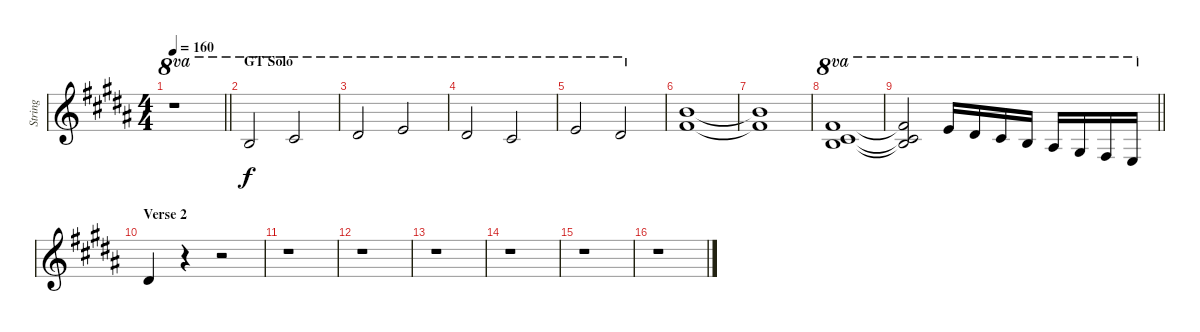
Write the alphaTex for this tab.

\track ("String" "String") {instrument stringensemble1}
\staff {score}
\tuning (E4 B3 G3 D3 A2 E2 B1) {hide}
\ts (4 4)
\tempo 160
\clef g2
\barLineRight lightlight
\ks b
r.1{ot 8va dy f} |
\section ("" "GT Solo")
7.1.2{ot 8va} 9.1.2{ot 8va} |
11.1.2{ot 8va} 12.1.2{ot 8va} |
11.1.2{ot 8va} 9.1.2{ot 8va} |
12.1.2{ot 8va} 11.1.2{ot 8va} |
(7.1 7.2).1 |
(7.1{t} 7.2{t}).1 |
(14.1 14.2 16.3).1{ot 8va} |
\barLineRight lightlight
(14.1{t} 14.2{t} 16.3{t}).2{ot 8va} 12.1.16{ot 8va} 11.1.16{ot 8va} 9.1.16{ot 8va} 7.1.16{ot 8va} 6.1.16{ot 8va} 4.1.16{ot 8va} 7.2.16{ot 8va} 0.1.16{ot 8va} |
\section ("" "Verse 2")
4.2.4 r.4 r.2 |
r.1 |
r.1 |
r.1 |
r.1 |
r.1 |
r.1
